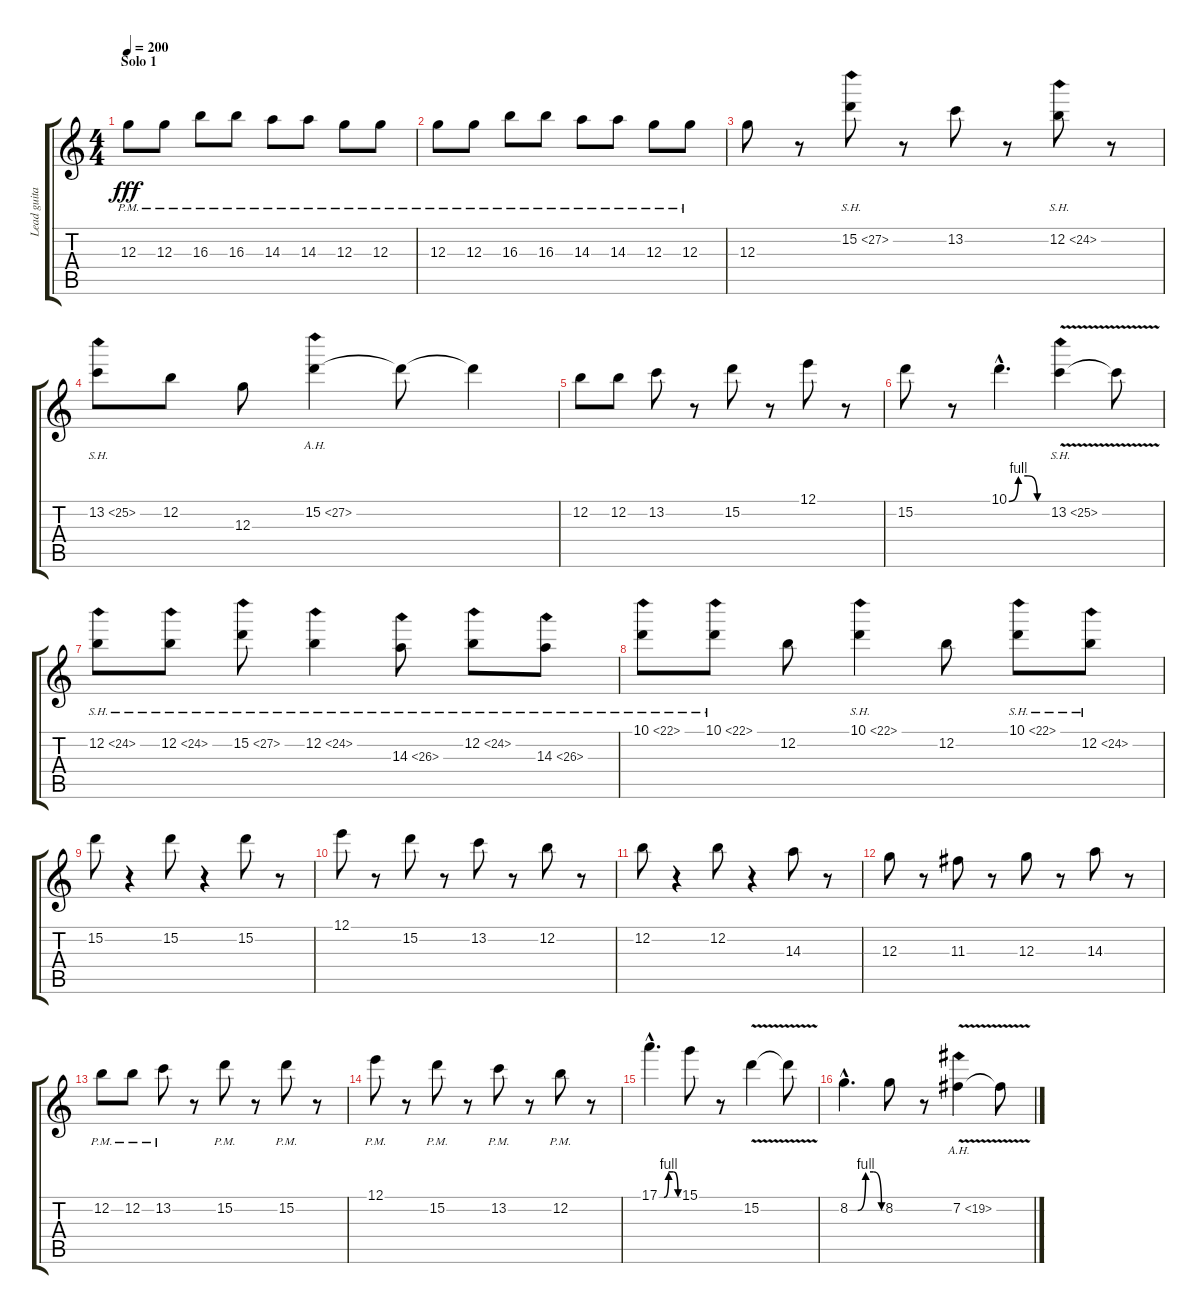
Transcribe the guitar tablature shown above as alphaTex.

\track ("Lead guitar (Totman)" "Lead guita") {instrument distortionguitar}
\staff {score tabs}
\tuning (E4 B3 G3 D3 A2 E2) {hide}
\ts (4 4)
\section ("" "Solo 1")
\tempo 200
\clef g2
\ks c
12.3{pm}.8{dy fff volume 16} 12.3{pm}.8 16.3{pm}.8 16.3{pm}.8 14.3{pm}.8 14.3{pm}.8 12.3{pm}.8 12.3{pm}.8 |
12.3{pm}.8 12.3{pm}.8 16.3{pm}.8 16.3{pm}.8 14.3{pm}.8 14.3{pm}.8 12.3{pm}.8 12.3{pm}.8 |
12.3.8 r.8 15.2{sh 12}.8 r.8 13.2.8 r.8 12.2{sh 12}.8 r.8 |
13.2{sh 12}.8 12.2.8 12.3.8 15.2{ah 12}.4 15.2{t}.8 15.2{t}.4 |
12.2.8 12.2.8 13.2.8 r.8 15.2.8 r.8 12.1.8 r.8 |
15.2.8 r.8 10.1{be (custom 0 0 15 4 30 4 45 0 60 0) hac}.4{d} 13.2{sh 12 v}.4 13.2{t}.8 |
12.2{sh 12}.8 12.2{sh 12}.8 15.2{sh 12}.8 12.2{sh 12}.4 14.3{sh 12}.8 12.2{sh 12}.8 14.3{sh 12}.8 |
10.1{sh 12}.8 10.1{sh 12}.8 12.2.8 10.1{sh 12}.4 12.2.8 10.1{sh 12}.8 12.2{sh 12}.8 |
15.2.8 r.4 15.2.8 r.4 15.2.8 r.8 |
12.1.8 r.8 15.2.8 r.8 13.2.8 r.8 12.2.8 r.8 |
12.2.8 r.4 12.2.8 r.4 14.3.8 r.8 |
12.3.8 r.8 11.3.8 r.8 12.3.8 r.8 14.3.8 r.8 |
12.2{pm}.8 12.2{pm}.8 13.2{pm}.8 r.8 15.2{pm}.8 r.8 15.2{pm}.8 r.8 |
12.1{pm}.8 r.8 15.2{pm}.8 r.8 13.2{pm}.8 r.8 12.2{pm}.8 r.8 |
17.1{be (custom 0 0 15 0 30 4 45 4 60 0) hac}.4{d} 15.1.8 r.8 15.2{v}.4 15.2{t}.8 |
8.2{be (custom 0 0 15 0 30 4 45 4 60 0) hac}.4{d} 8.2.8 r.8 7.2{ah 12 v}.4 7.2{t}.8
